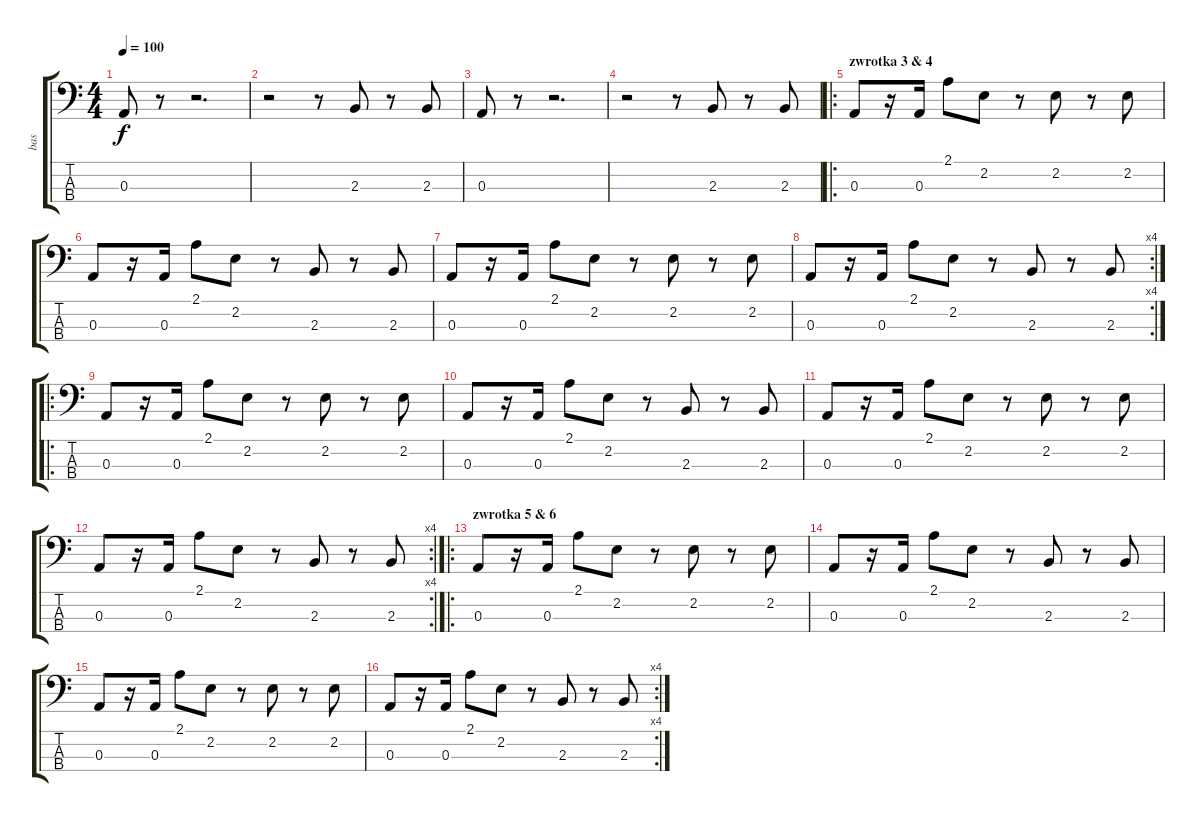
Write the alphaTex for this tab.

\track ("bas" "bas") {instrument electricbasspick}
\staff {score tabs}
\tuning (G2 D2 A1 E1) {hide}
\ts (4 4)
\tempo 100
\clef f4
\ks c
0.3.8{dy f} r.8 r.2{d} |
r.2 r.8 2.3.8 r.8 2.3.8 |
0.3.8 r.8 r.2{d} |
r.2 r.8 2.3.8 r.8 2.3.8 |
\ro
\section ("" "zwrotka 3 & 4")
0.3.8 r.16 0.3.16 2.1.8 2.2.8 r.8 2.2.8 r.8 2.2.8 |
0.3.8 r.16 0.3.16 2.1.8 2.2.8 r.8 2.3.8 r.8 2.3.8 |
0.3.8 r.16 0.3.16 2.1.8 2.2.8 r.8 2.2.8 r.8 2.2.8 |
\rc 4
0.3.8 r.16 0.3.16 2.1.8 2.2.8 r.8 2.3.8 r.8 2.3.8 |
\ro
0.3.8 r.16 0.3.16 2.1.8 2.2.8 r.8 2.2.8 r.8 2.2.8 |
0.3.8 r.16 0.3.16 2.1.8 2.2.8 r.8 2.3.8 r.8 2.3.8 |
0.3.8 r.16 0.3.16 2.1.8 2.2.8 r.8 2.2.8 r.8 2.2.8 |
\rc 4
0.3.8 r.16 0.3.16 2.1.8 2.2.8 r.8 2.3.8 r.8 2.3.8 |
\ro
\section ("" "zwrotka 5 & 6")
0.3.8 r.16 0.3.16 2.1.8 2.2.8 r.8 2.2.8 r.8 2.2.8 |
0.3.8 r.16 0.3.16 2.1.8 2.2.8 r.8 2.3.8 r.8 2.3.8 |
0.3.8 r.16 0.3.16 2.1.8 2.2.8 r.8 2.2.8 r.8 2.2.8 |
\rc 4
0.3.8 r.16 0.3.16 2.1.8 2.2.8 r.8 2.3.8 r.8 2.3.8
